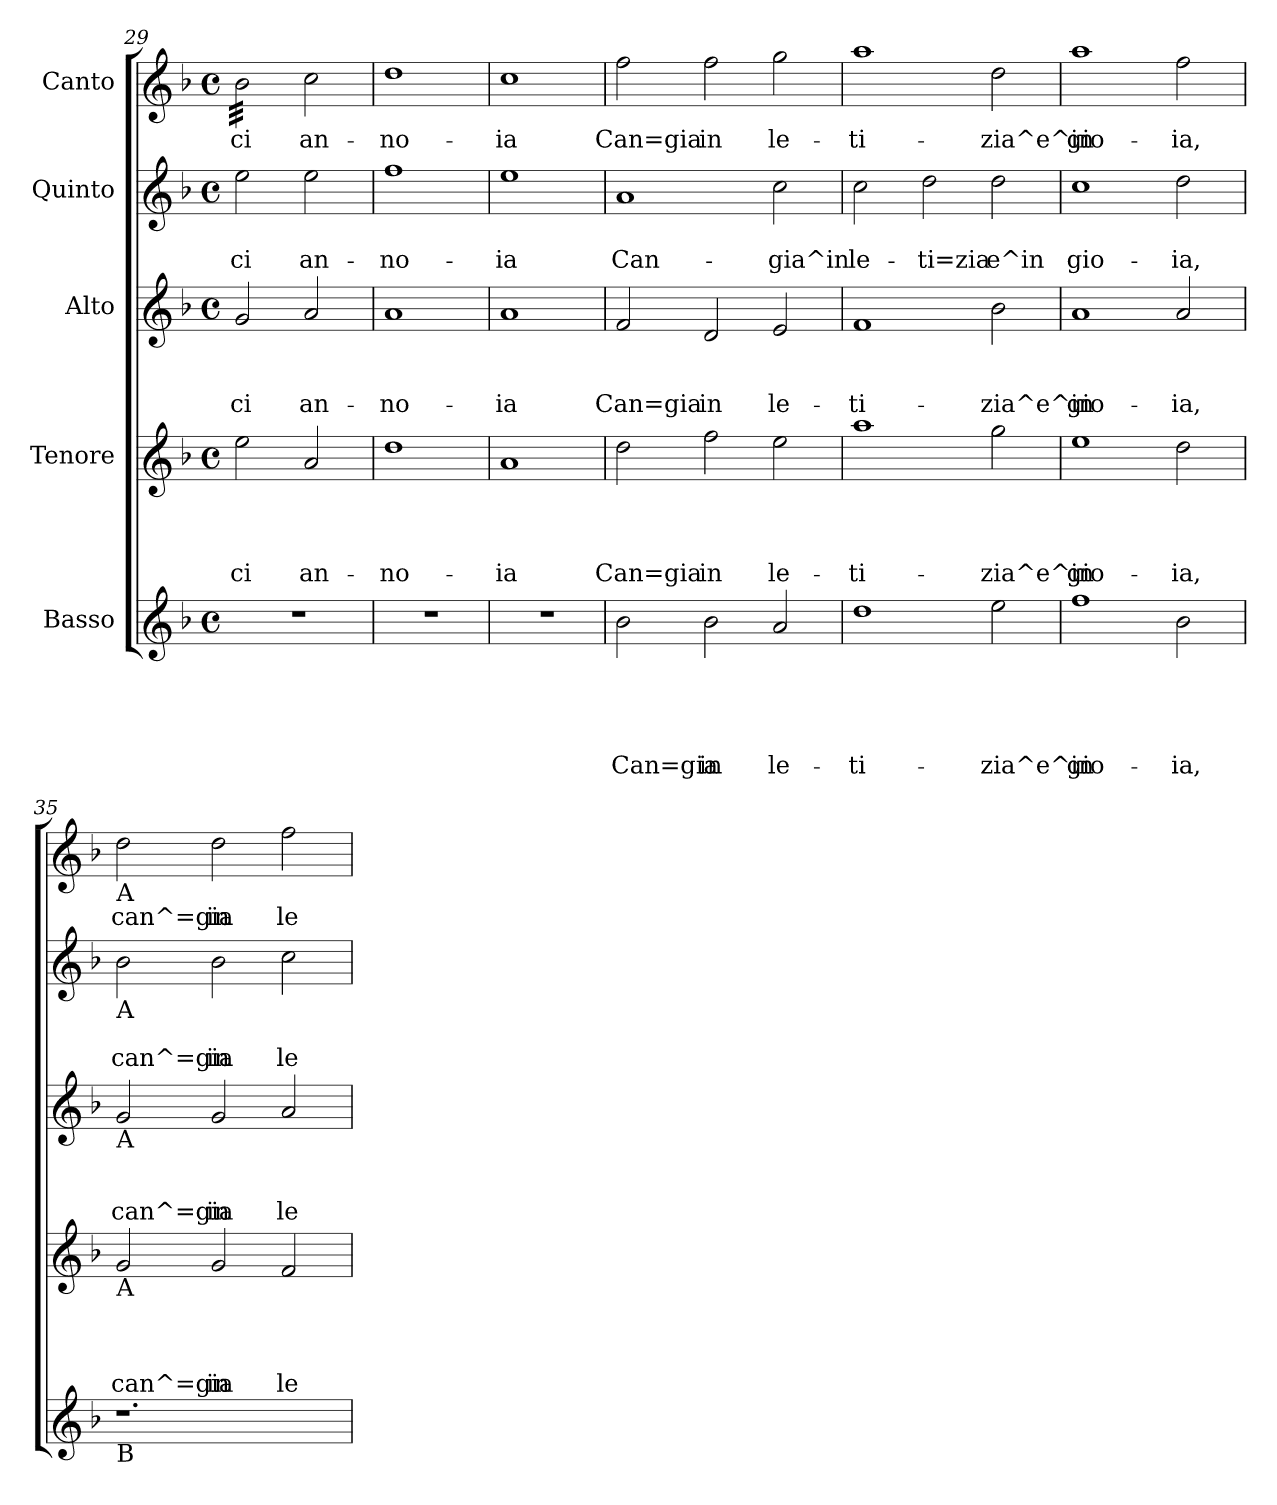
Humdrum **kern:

**kern	**text	**text	**text	**text	**text	**kern	**text	**text	**text	**text	**kern	**text	**text	**text	**kern	**text	**text	**kern	**text
*part5	*part5	*part5	*part5	*part5	*part5	*part4	*part4	*part4	*part4	*part4	*part3	*part3	*part3	*part3	*part2	*part2	*part2	*part1	*part1
*staff5	*staff5	*staff5	*staff5	*staff5	*staff5	*staff4	*staff4	*staff4	*staff4	*staff4	*staff3	*staff3	*staff3	*staff3	*staff2	*staff2	*staff2	*staff1	*staff1
*I"Basso	*	*	*	*	*	*I"Tenore	*	*	*	*	*I"Alto	*	*	*	*I"Quinto	*	*	*I"Canto	*
*clefG2	*	*	*	*	*	*clefG2	*	*	*	*	*clefG2	*	*	*	*clefG2	*	*	*clefG2	*
*k[b-]	*	*	*	*	*	*k[b-]	*	*	*	*	*k[b-]	*	*	*	*k[b-]	*	*	*k[b-]	*
*F:	*	*	*	*	*	*F:	*	*	*	*	*F:	*	*	*	*F:	*	*	*F:	*
*M4/4	*	*	*	*	*	*M4/4	*	*	*	*	*M4/4	*	*	*	*M4/4	*	*	*M4/4	*
*met(c)	*	*	*	*	*	*met(c)	*	*	*	*	*met(c)	*	*	*	*met(c)	*	*	*met(c)	*
=29	=29	=29	=29	=29	=29	=29	=29	=29	=29	=29	=29	=29	=29	=29	=29	=29	=29	=29	=29
!	!	!	!	!	!	!	!	!	!	!LO:LY:b	!	!	!	!LO:LY:b	!	!	!LO:LY:b	!	!LO:LY:b
*	*	*	*	*	*	*	*	*	*	*	*	*	*	*	*	*	*	*tremolo	*
1r	.	.	.	.	.	2ee\	.	.	.	ci	2g/	.	.	ci	2ee\	.	ci	32b-\LLL	ci
.	.	.	.	.	.	.	.	.	.	.	.	.	.	.	.	.	.	32b-\	.
.	.	.	.	.	.	.	.	.	.	.	.	.	.	.	.	.	.	32b-\	.
.	.	.	.	.	.	.	.	.	.	.	.	.	.	.	.	.	.	32b-\	.
.	.	.	.	.	.	.	.	.	.	.	.	.	.	.	.	.	.	32b-\	.
.	.	.	.	.	.	.	.	.	.	.	.	.	.	.	.	.	.	32b-\	.
.	.	.	.	.	.	.	.	.	.	.	.	.	.	.	.	.	.	32b-\	.
.	.	.	.	.	.	.	.	.	.	.	.	.	.	.	.	.	.	32b-\	.
.	.	.	.	.	.	.	.	.	.	.	.	.	.	.	.	.	.	32b-\	.
.	.	.	.	.	.	.	.	.	.	.	.	.	.	.	.	.	.	32b-\	.
.	.	.	.	.	.	.	.	.	.	.	.	.	.	.	.	.	.	32b-\	.
.	.	.	.	.	.	.	.	.	.	.	.	.	.	.	.	.	.	32b-\	.
.	.	.	.	.	.	.	.	.	.	.	.	.	.	.	.	.	.	32b-\	.
.	.	.	.	.	.	.	.	.	.	.	.	.	.	.	.	.	.	32b-\	.
.	.	.	.	.	.	.	.	.	.	.	.	.	.	.	.	.	.	32b-\	.
.	.	.	.	.	.	.	.	.	.	.	.	.	.	.	.	.	.	32b-\JJJ	.
*	*	*	*	*	*	*	*	*	*	*	*	*	*	*	*	*	*	*Xtremolo	*
!	!	!	!	!	!	!	!	!	!	!LO:LY:b	!	!	!	!LO:LY:b	!	!	!LO:LY:b	!	!LO:LY:b
.	.	.	.	.	.	2a/	.	.	.	an-	2a/	.	.	an-	2ee\	.	an-	2cc\	an-
=30	=30	=30	=30	=30	=30	=30	=30	=30	=30	=30	=30	=30	=30	=30	=30	=30	=30	=30	=30
!	!	!	!	!	!	!	!	!	!	!LO:LY:b	!	!	!	!LO:LY:b	!	!	!LO:LY:b	!	!LO:LY:b
1r	.	.	.	.	.	1dd	.	.	.	-no-	1a	.	.	-no-	1ff	.	-no-	1dd	-no-
=31	=31	=31	=31	=31	=31	=31	=31	=31	=31	=31	=31	=31	=31	=31	=31	=31	=31	=31	=31
!	!	!	!	!	!	!	!	!	!	!LO:LY:b	!	!	!	!LO:LY:b	!	!	!LO:LY:b	!	!LO:LY:b
1r	.	.	.	.	.	1a	.	.	.	-ia	1a	.	.	-ia	1ee	.	-ia	1cc	-ia
=32	=32	=32	=32	=32	=32	=32	=32	=32	=32	=32	=32	=32	=32	=32	=32	=32	=32	=32	=32
!	!	!	!	!	!LO:LY:b	!	!	!	!	!LO:LY:b	!	!	!	!LO:LY:b	!	!	!LO:LY:b	!	!LO:LY:b
2b-\	.	.	.	.	Can=gia	2dd\	.	.	.	Can=gia	2f/	.	.	Can=gia	1a	.	Can-	2ff\	Can=gia
!	!	!	!	!	!LO:LY:b	!	!	!	!	!LO:LY:b	!	!	!	!LO:LY:b	!	!	!	!	!LO:LY:b
2b-\	.	.	.	.	in	2ff\	.	.	.	in	2d/	.	.	in	.	.	.	2ff\	in
!	!	!	!	!	!LO:LY:b	!	!	!	!	!LO:LY:b	!	!	!	!LO:LY:b	!	!	!LO:LY:b	!	!LO:LY:b
2a/	.	.	.	.	le-	2ee\	.	.	.	le-	2e/	.	.	le-	2cc\	.	-gia^in	2gg\	le-
=33	=33	=33	=33	=33	=33	=33	=33	=33	=33	=33	=33	=33	=33	=33	=33	=33	=33	=33	=33
!	!	!	!	!	!LO:LY:b	!	!	!	!	!LO:LY:b	!	!	!	!LO:LY:b	!	!	!LO:LY:b	!	!LO:LY:b
1dd	.	.	.	.	-ti-	1aa	.	.	.	-ti-	1f	.	.	-ti-	2cc\	.	le-	1aa	-ti-
!	!	!	!	!	!	!	!	!	!	!	!	!	!	!	!	!	!LO:LY:b	!	!
.	.	.	.	.	.	.	.	.	.	.	.	.	.	.	2dd\	.	-ti=zia	.	.
!	!	!	!	!	!LO:LY:b	!	!	!	!	!LO:LY:b	!	!	!	!LO:LY:b	!	!	!LO:LY:b	!	!LO:LY:b
2ee\	.	.	.	.	-zia^e^in	2gg\	.	.	.	-zia^e^in	2b-\	.	.	-zia^e^in	2dd\	.	e^in	2dd\	-zia^e^in
=34	=34	=34	=34	=34	=34	=34	=34	=34	=34	=34	=34	=34	=34	=34	=34	=34	=34	=34	=34
!	!	!	!	!	!LO:LY:b	!	!	!	!	!LO:LY:b	!	!	!	!LO:LY:b	!	!	!LO:LY:b	!	!LO:LY:b
1ff	.	.	.	.	gio-	1ee	.	.	.	gio-	1a	.	.	gio-	1cc	.	gio-	1aa	gio-
!	!	!	!	!	!LO:LY:b	!	!	!	!	!LO:LY:b	!	!	!	!LO:LY:b	!	!	!LO:LY:b	!	!LO:LY:b
2b-\	.	.	.	.	-ia,	2dd\	.	.	.	-ia,	2a/	.	.	-ia,	2dd\	.	-ia,	2ff\	-ia,
!!LO:PB:g=z
=35	=35	=35	=35	=35	=35	=35	=35	=35	=35	=35	=35	=35	=35	=35	=35	=35	=35	=35	=35
!	!	!	!	!	!	!	!	!	!	!	!	!	!	!	!	!	!	!LO:TX:b:t=A	!
!	!	!	!	!	!	!	!	!	!	!	!	!	!	!	!LO:TX:b:t=A	!	!	!	!
!	!	!	!	!	!	!	!	!	!	!	!LO:TX:b:t=A	!	!	!	!	!	!	!	!
!	!	!	!	!	!	!LO:TX:b:t=A	!	!	!	!	!	!	!	!	!	!	!	!	!
!LO:TX:b:t=B	!	!	!	!	!	!	!	!	!	!	!	!	!	!	!	!	!	!	!
!	!	!	!	!	!	!	!	!	!	!LO:LY:b	!	!	!	!LO:LY:b	!	!	!LO:LY:b	!	!LO:LY:b
1.r	.	.	.	.	.	2g/	.	.	.	can^=gia	2g/	.	.	can^=gia	2b-\	.	can^=gia	2dd\	can^=gia
!	!	!	!	!	!	!	!	!	!	!LO:LY:b	!	!	!	!LO:LY:b	!	!	!LO:LY:b	!	!LO:LY:b
.	.	.	.	.	.	2g/	.	.	.	in	2g/	.	.	in	2b-\	.	in	2dd\	in
!	!	!	!	!	!	!	!	!	!	!LO:LY:b	!	!	!	!LO:LY:b	!	!	!LO:LY:b	!	!LO:LY:b
.	.	.	.	.	.	2f/	.	.	.	le-	2a/	.	.	le-	2cc\	.	le-	2ff\	le-
=	=	=	=	=	=	=	=	=	=	=	=	=	=	=	=	=	=	=	=
*-	*-	*-	*-	*-	*-	*-	*-	*-	*-	*-	*-	*-	*-	*-	*-	*-	*-	*-	*-
